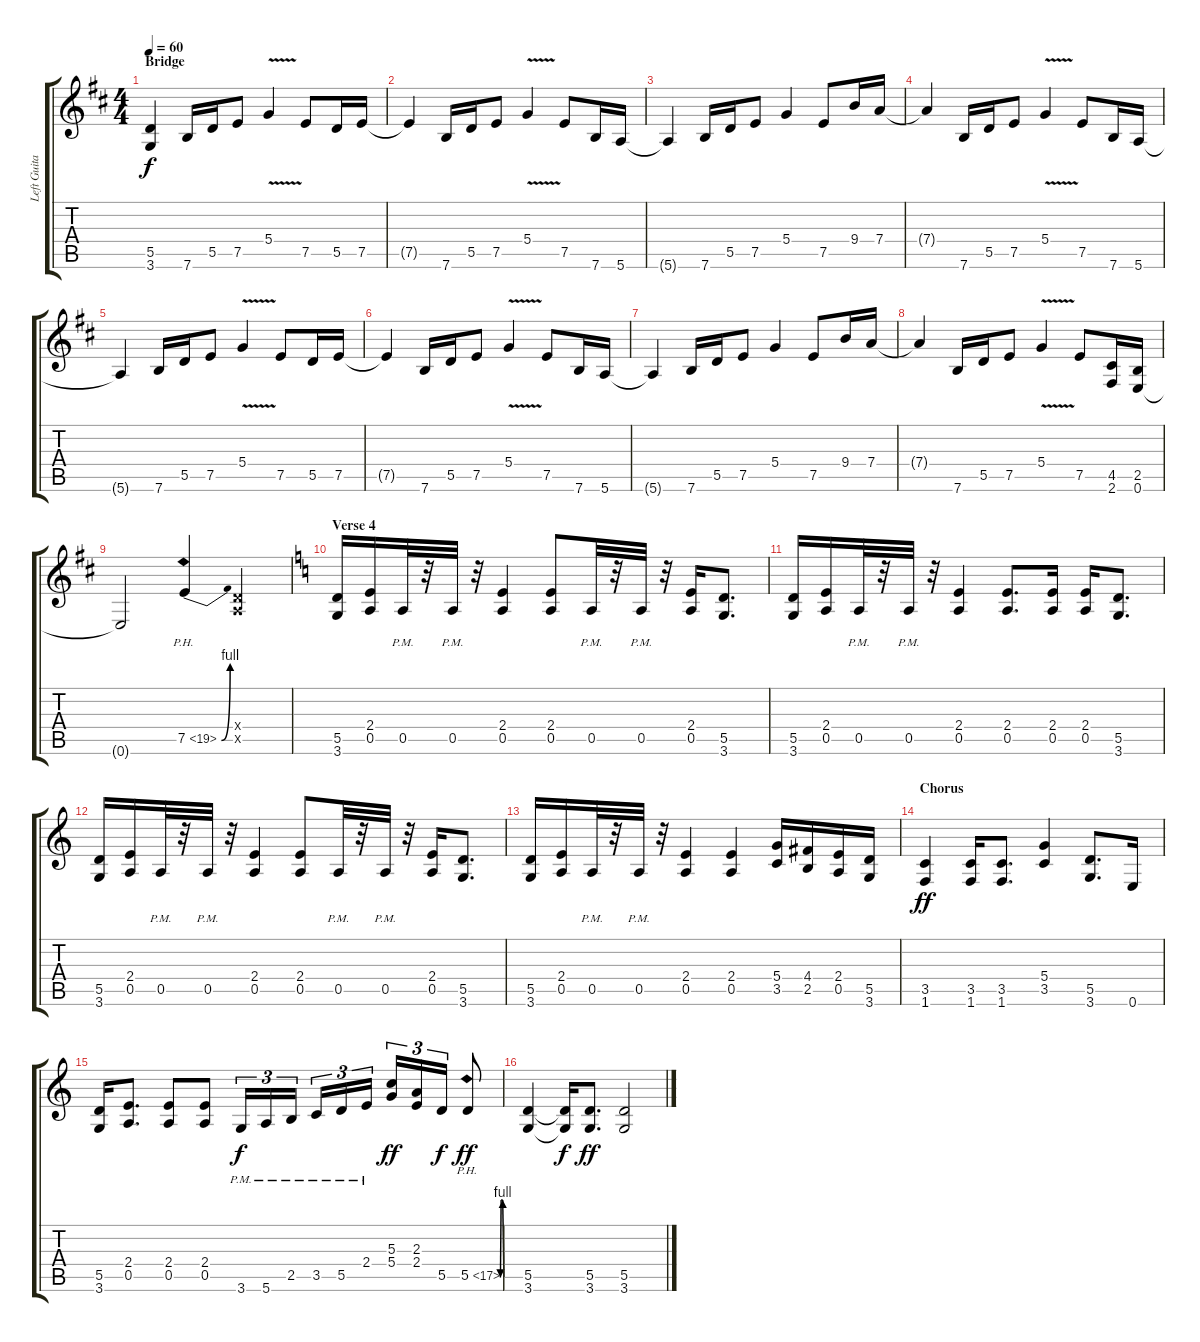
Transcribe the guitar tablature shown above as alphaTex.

\track ("Left Guitar" "Left Guita") {instrument overdrivenguitar}
\staff {score tabs}
\tuning (E4 B3 G3 D3 A2 E2) {hide}
\ts (4 4)
\section ("" "Bridge")
\tempo 60
\clef g2
\ks bminor
(5.5{t} 3.6{t}).4{dy f} 7.6.16{instrument electricguitarmuted} 5.5.16 7.5.8 5.4{v}.4 7.5.8 5.5.16 7.5.16 |
7.5{t}.4 7.6.16 5.5.16 7.5.8 5.4{v}.4 7.5.8 7.6.16 5.6.16 |
5.6{t}.4 7.6.16 5.5.16 7.5.8 5.4.4 7.5.8 9.4.16 7.4.16 |
7.4{t}.4 7.6.16 5.5.16 7.5.8 5.4{v}.4 7.5.8 7.6.16 5.6.16 |
5.6{t}.4 7.6.16{instrument electricguitarmuted} 5.5.16 7.5.8 5.4{v}.4 7.5.8 5.5.16 7.5.16 |
7.5{t}.4 7.6.16 5.5.16 7.5.8 5.4{v}.4 7.5.8 7.6.16 5.6.16 |
5.6{t}.4 7.6.16 5.5.16 7.5.8 5.4.4 7.5.8 9.4.16 7.4.16 |
7.4{t}.4 7.6.16 5.5.16 7.5.8 5.4{v}.4 7.5.8 (4.5 2.6).16{instrument overdrivenguitar} (2.5 0.6).16 |
0.6{t}.2 7.5{be (bend 0 0 60 4) ph 12}.4 (0.4{x} 0.5{x}).4 |
\section ("" "Verse 4")
\ks aminor
(5.5 3.6).16 (2.4 0.5).16 0.5{pm}.32 r.32 0.5{pm}.32 r.32 (2.4 0.5).4 (2.4 0.5).8 0.5{pm}.32 r.32 0.5{pm}.32 r.32 (2.4 0.5).16 (5.5 3.6).8{d} |
(5.5 3.6).16 (2.4 0.5).16 0.5{pm}.32 r.32 0.5{pm}.32 r.32 (2.4 0.5).4 (2.4 0.5).8{d} (2.4 0.5).16 (2.4 0.5).16 (5.5 3.6).8{d} |
(5.5 3.6).16 (2.4 0.5).16 0.5{pm}.32 r.32 0.5{pm}.32 r.32 (2.4 0.5).4 (2.4 0.5).8 0.5{pm}.32 r.32 0.5{pm}.32 r.32 (2.4 0.5).16 (5.5 3.6).8{d} |
(5.5 3.6).16 (2.4 0.5).16 0.5{pm}.32 r.32 0.5{pm}.32 r.32 (2.4 0.5).4 (2.4 0.5).4 (5.4 3.5).16 (4.4 2.5).16 (2.4 0.5).16 (5.5 3.6).16 |
\section ("" "Chorus")
(3.5 1.6).4{dy ff} (3.5 1.6).16 (3.5 1.6).8{d} (5.4 3.5).4 (5.5 3.6).8{d} 0.6.16 |
(5.5 3.6).16 (2.4 0.5).8{d} (2.4 0.5).8 (2.4 0.5).8 3.6{pm}.16{tu (3 2) dy f} 5.6{pm}.16{tu (3 2)} 2.5{pm}.16{tu (3 2) beam splitsecondary} 3.5{pm}.16{tu (3 2)} 5.5{pm}.16{tu (3 2)} 2.4{pm}.16{tu (3 2)} (5.3 5.4).16{tu (3 2) dy ff} (2.3 2.4).16{tu (3 2)} 5.5.16{tu (3 2) dy f} 5.5{be (custom 0 0 10 0 22 4 38 4 45 0 60 0) ph 12}.8{dy ff} |
(5.5 3.6).4 (5.5{t} 3.6{t}).16{dy f} (5.5 3.6).8{d dy ff} (5.5 3.6).2
